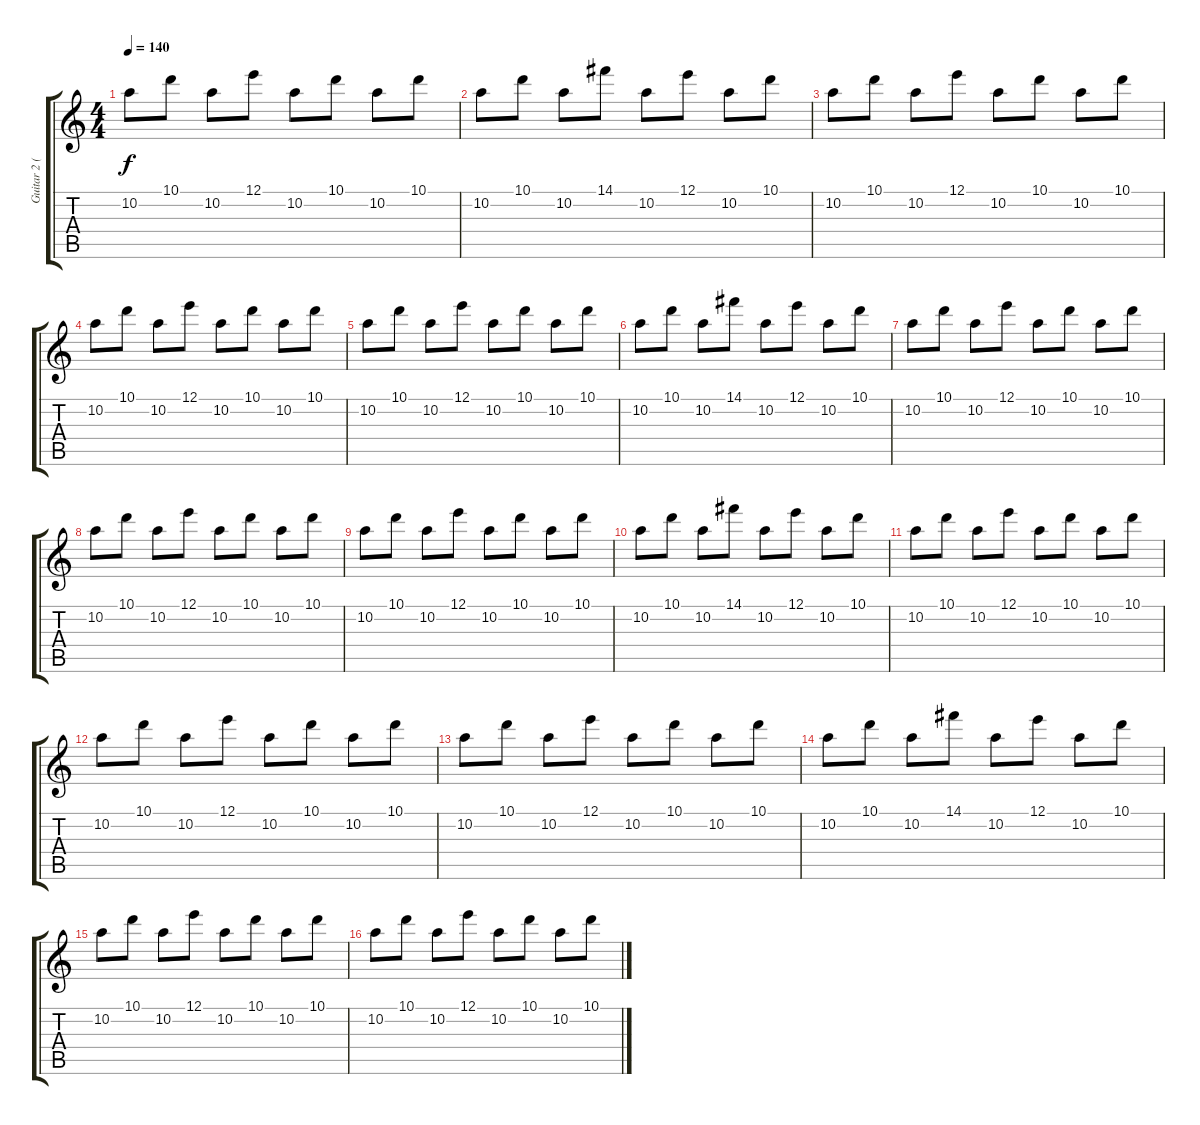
\track ("Guitar 2 (Distortion)" "Guitar 2 (") {instrument distortionguitar}
\staff {score tabs}
\tuning (E4 B3 G3 D3 A2 E2) {hide}
\ts (4 4)
\tempo 140
\clef g2
\ks c
10.2.8{dy f} 10.1.8 10.2.8 12.1.8 10.2.8 10.1.8 10.2.8 10.1.8 |
10.2.8 10.1.8 10.2.8 14.1.8 10.2.8 12.1.8 10.2.8 10.1.8 |
10.2.8 10.1.8 10.2.8 12.1.8 10.2.8 10.1.8 10.2.8 10.1.8 |
10.2.8 10.1.8 10.2.8 12.1.8 10.2.8 10.1.8 10.2.8 10.1.8 |
10.2.8 10.1.8 10.2.8 12.1.8 10.2.8 10.1.8 10.2.8 10.1.8 |
10.2.8 10.1.8 10.2.8 14.1.8 10.2.8 12.1.8 10.2.8 10.1.8 |
10.2.8 10.1.8 10.2.8 12.1.8 10.2.8 10.1.8 10.2.8 10.1.8 |
10.2.8 10.1.8 10.2.8 12.1.8 10.2.8 10.1.8 10.2.8 10.1.8 |
10.2.8 10.1.8 10.2.8 12.1.8 10.2.8 10.1.8 10.2.8 10.1.8 |
10.2.8 10.1.8 10.2.8 14.1.8 10.2.8 12.1.8 10.2.8 10.1.8 |
10.2.8 10.1.8 10.2.8 12.1.8 10.2.8 10.1.8 10.2.8 10.1.8 |
10.2.8 10.1.8 10.2.8 12.1.8 10.2.8 10.1.8 10.2.8 10.1.8 |
10.2.8 10.1.8 10.2.8 12.1.8 10.2.8 10.1.8 10.2.8 10.1.8 |
10.2.8 10.1.8 10.2.8 14.1.8 10.2.8 12.1.8 10.2.8 10.1.8 |
10.2.8 10.1.8 10.2.8 12.1.8 10.2.8 10.1.8 10.2.8 10.1.8 |
10.2.8 10.1.8 10.2.8 12.1.8 10.2.8 10.1.8 10.2.8 10.1.8
